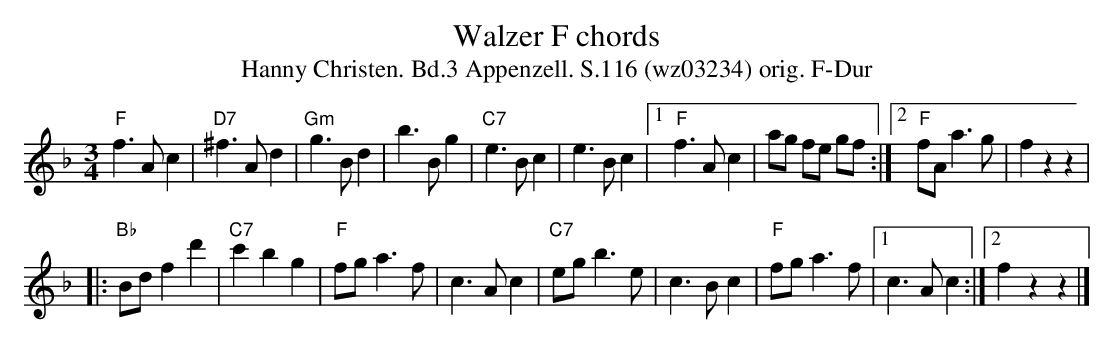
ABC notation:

X:1
T:Walzer F chords
T:Hanny Christen. Bd.3 Appenzell. S.116 (wz03234) orig. F-Dur
M:3/4
L:1/8
K:F %%MIDI gchordon
"F"f3 A c2 | "D7"^f3 A d2 | "Gm"g3 B d2 | b3 B g2 | "C7"e3 B c2 | e3 B c2 |1 "F"f3 A c2 | ag fe gf :|2 "F"fA A'3 g | f2 z2 z2 |
|: "Bb"Bd f2 d'2 | "C7"c'2 b2 g2 | "F"fg a3 f | c3 A c2 | "C7"eg b3 e | c3 B c2 | "F"fg a3 f |1 c3 A c2 :|2 f2 z2 z2 |]
